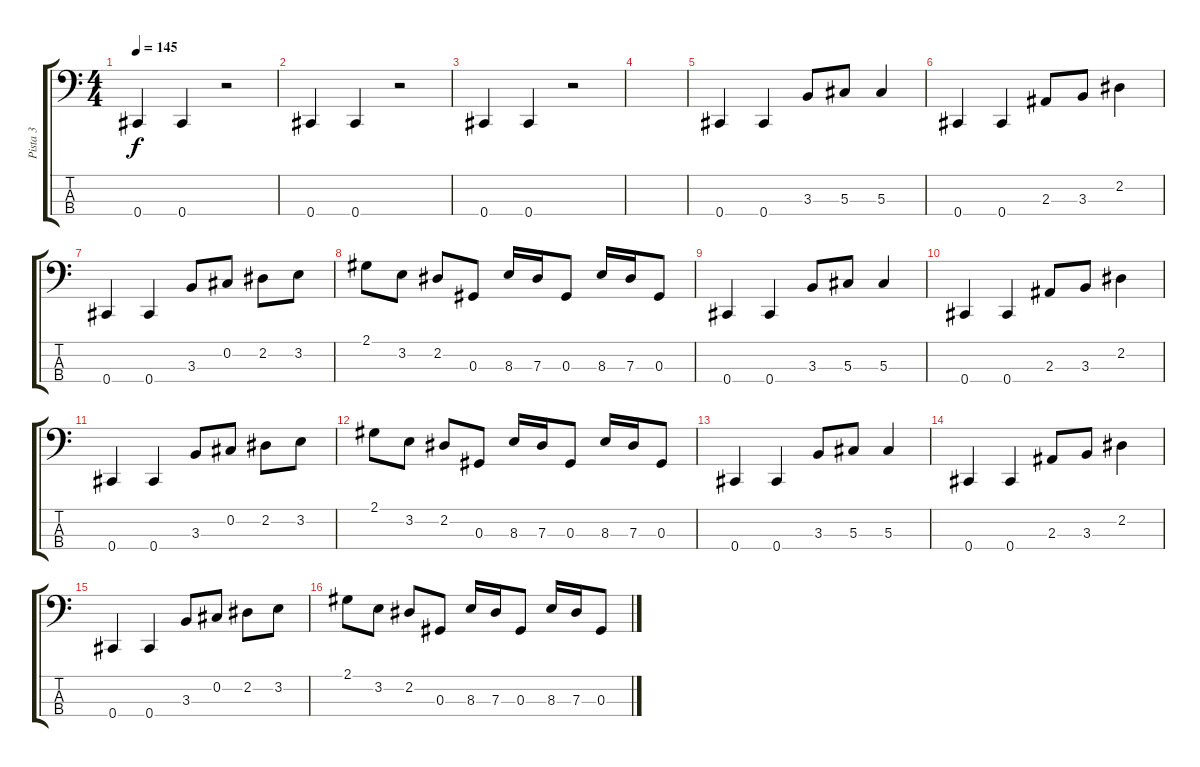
\track ("Pista 3" "Pista 3") {instrument electricbassfinger}
\staff {score tabs}
\tuning (Gb2 Db2 Ab1 Db1) {hide}
\ts (4 4)
\tempo 145
\clef f4
\ks c
0.4.4{dy f} 0.4.4 r.2 |
0.4.4 0.4.4 r.2 |
0.4.4 0.4.4 r.2 |
|
0.4.4 0.4.4 3.3.8 5.3.8 5.3.4 |
0.4.4 0.4.4 2.3.8 3.3.8 2.2.4 |
0.4.4 0.4.4 3.3.8 0.2.8 2.2.8 3.2.8 |
2.1.8 3.2.8 2.2.8 0.3.8 8.3.16 7.3.16 0.3.8 8.3.16 7.3.16 0.3.8 |
0.4.4 0.4.4 3.3.8 5.3.8 5.3.4 |
0.4.4 0.4.4 2.3.8 3.3.8 2.2.4 |
0.4.4 0.4.4 3.3.8 0.2.8 2.2.8 3.2.8 |
2.1.8 3.2.8 2.2.8 0.3.8 8.3.16 7.3.16 0.3.8 8.3.16 7.3.16 0.3.8 |
0.4.4 0.4.4 3.3.8 5.3.8 5.3.4 |
0.4.4 0.4.4 2.3.8 3.3.8 2.2.4 |
0.4.4 0.4.4 3.3.8 0.2.8 2.2.8 3.2.8 |
2.1.8 3.2.8 2.2.8 0.3.8 8.3.16 7.3.16 0.3.8 8.3.16 7.3.16 0.3.8
